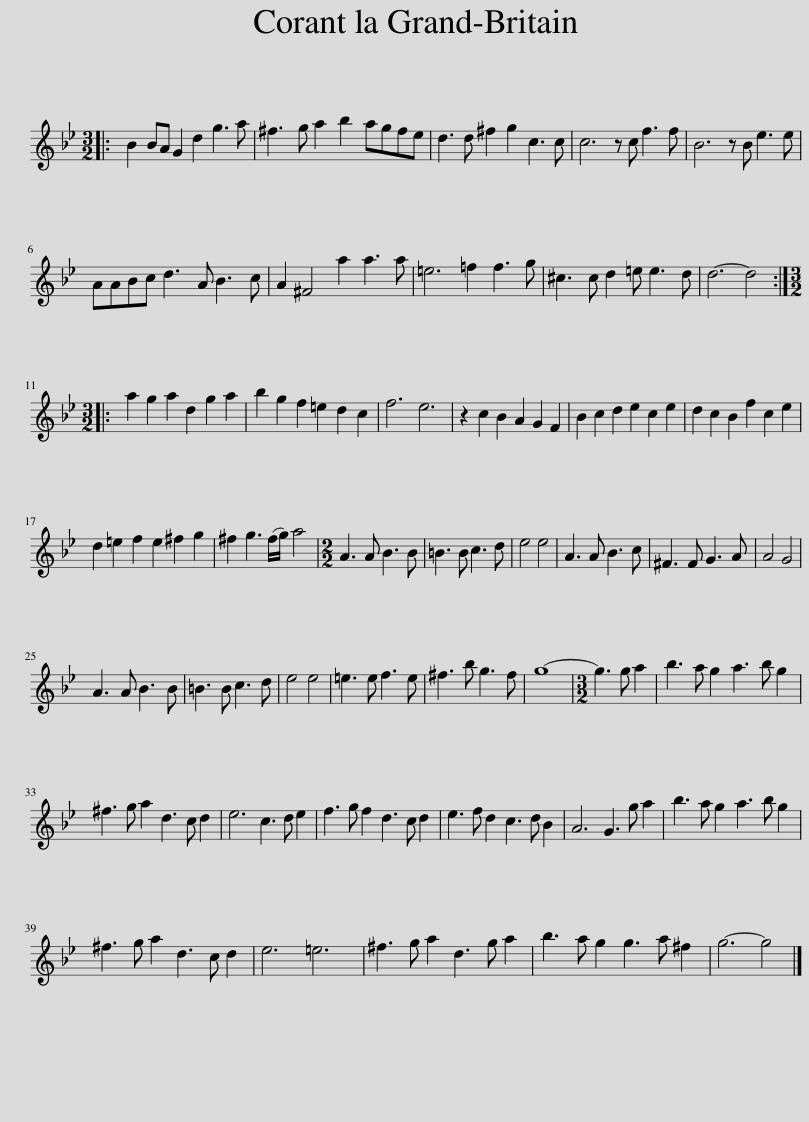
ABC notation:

X:1
L:1/8
M:3/2
I:linebreak $
K:Gmin
V:1 treble
V:1
|: B2 BA G2 d2 g3 a | ^f3 g a2 b2 agfe | d3 d ^f2 g2 c3 c | c6 z c f3 f | B6 z B e3 e |$ %5
 AABc d3 A B3 c | A2 ^F4 a2 a3 a | =e6 =f2 f3 g | ^c3 c d2 =e e3 d | d6- d4 ::$ %10
[M:3/2] a2 g2 a2 d2 g2 a2 | b2 g2 f2 =e2 d2 c2 | f6 e6 | z2 c2 B2 A2 G2 F2 | B2 c2 d2 e2 c2 e2 | %15
 d2 c2 B2 f2 c2 e2 |$ d2 =e2 f2 e2 ^f2 g2 | ^f2 g3 (f/g/) a4 |[M:2/2] A3 A B3 B | =B3 B c3 d | %20
 e4 e4 | A3 A B3 c | ^F3 F G3 A | A4 G4 |$ A3 A B3 B | %25
 =B3 B c3 d | e4 e4 | =e3 e f3 e | ^f3 b g3 f | g8- | %30
[M:3/2] g3 g a2 | b3 a g2 a3 b g2 |$ ^f3 g a2 d3 c d2 | e6 c3 d e2 | f3 g f2 d3 c d2 | %35
 e3 f d2 c3 d B2 | A6 G3 g a2 | b3 a g2 a3 b g2 |$ ^f3 g a2 d3 c d2 | e6 =e6 | %40
 ^f3 g a2 d3 g a2 | b3 a g2 g3 a ^f2 | g6- g4 |] %43
